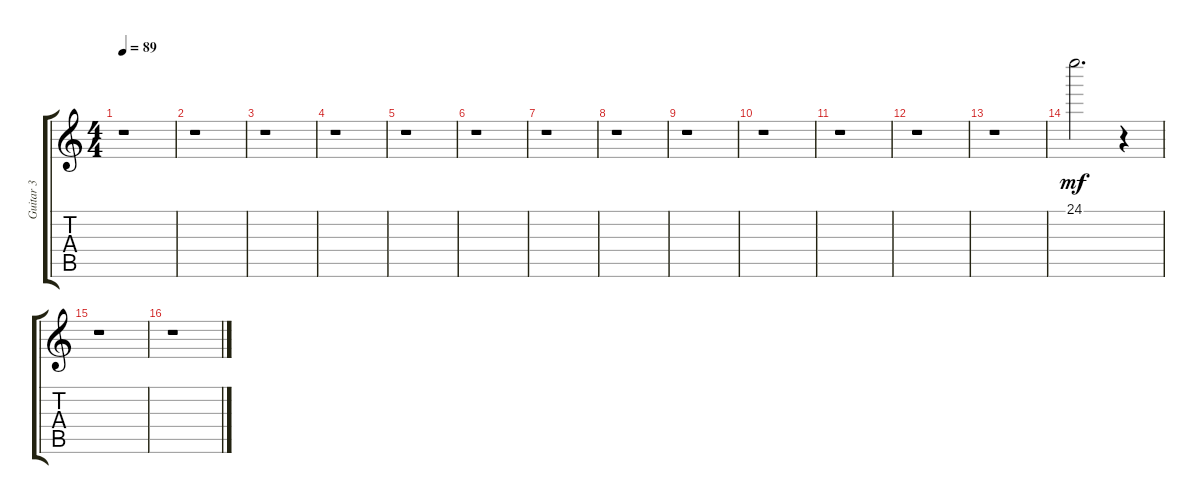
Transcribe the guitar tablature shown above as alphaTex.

\track ("Guitar 3" "Guitar 3") {instrument guitarharmonics}
\staff {score tabs}
\tuning (E4 B3 G3 D3 A2 E2) {hide}
\ts (4 4)
\tempo 89
\clef g2
\ks c
r.1{dy mf} |
r.1 |
r.1 |
r.1 |
r.1 |
r.1 |
r.1 |
r.1 |
r.1 |
r.1 |
r.1 |
r.1 |
r.1 |
24.1.2{d} r.4 |
r.1 |
r.1
